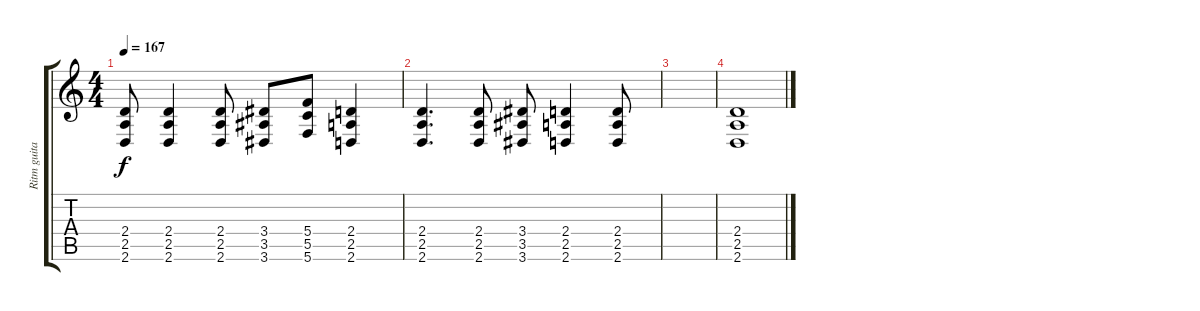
\track ("Ritm guitar" "Ritm guita") {instrument distortionguitar}
\staff {score tabs}
\tuning (D4 A3 F3 C3 G2 C2) {hide}
\ts (4 4)
\tempo 167
\clef g2
\ks c
(2.4{t} 2.5{t} 2.6{t}).8{dy f} (2.4 2.5 2.6).4 (2.4 2.5 2.6).8 (3.4 3.5 3.6).8 (5.4 5.5 5.6).8 (2.4 2.5 2.6).4 |
(2.4 2.5 2.6).4{d} (2.4 2.5 2.6).8 (3.4 3.5 3.6).8 (2.4 2.5 2.6).4 (2.4 2.5 2.6).8 |
|
(2.4 2.5 2.6).1
